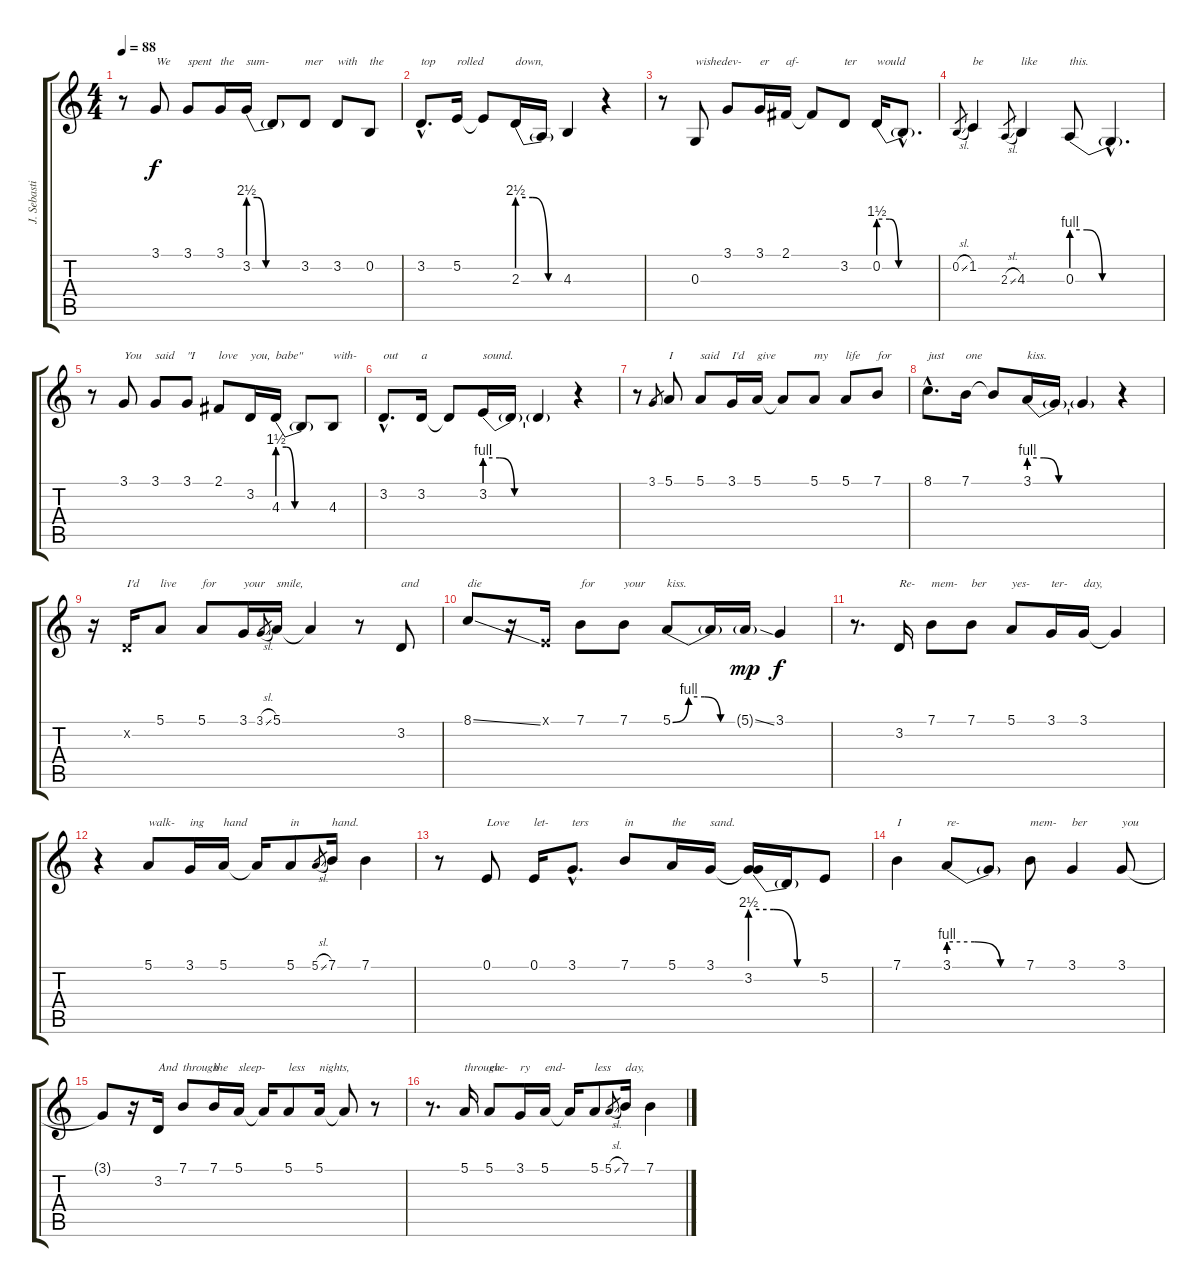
\track ("J. Sebastian Bach - Vocals" "J. Sebasti") {instrument lead2sawtooth}
\staff {score tabs}
\tuning (E4 B3 G3 D3 A2 E2) {hide}
\ts (4 4)
\tempo 88
\clef g2
\ks c
r.8{dy f} 3.1.8{txt "We"} 3.1.8{txt "spent"} 3.1.16{txt "the"} 3.2{be (custom 0 10 10 10 20 0 40 0 60 0)}.16{txt "sum-"} 3.2{t}.8 3.2.8{txt "mer"} 3.2.8{txt "with"} 0.2.8{txt "the"} |
3.2{hac}.8{d txt "top"} 5.2.16{txt "rolled"} 5.2{t}.8 2.3{be (custom 0 10 20 10 40 0 60 0)}.16{txt "down,"} 2.3{t}.16 4.3.4 r.4 |
r.8 0.3.8{txt "wished"} 3.1.8{txt "ev-"} 3.1.16{txt "er"} 2.1.16{txt "af-"} 2.1{t}.8 3.2.8{txt "ter"} 0.2{be (custom 0 6 11 6 20 0 40 0 60 0)}.16{txt "would"} 0.2{hac t}.8{d} |
0.2{sl}.8{gr} 1.2.4{txt "be"} 2.3{sl}.8{gr} 4.3.4{txt "like"} 0.3{be (custom 0 4 10 4 20 0 40 0 60 0)}.8{txt "this."} 0.3{hac t}.4{d} |
r.8 3.1.8{txt "You"} 3.1.8{txt "said"} 3.1.8{txt "\"I"} 2.1.8{txt "love"} 3.2.16{txt "you,"} 4.3{be (custom 0 6 10 6 20 0 40 0 60 0)}.16{txt "babe\""} 4.3{t}.8 4.3.8{txt "with-"} |
3.2{hac}.8{d txt "out"} 3.2.16{txt "a"} 3.2{t}.8 3.2{be (custom 0 4 10 4 20 0 40 0 60 0)}.16{txt "sound."} 3.2{t}.16 3.2{t}.4 r.4 |
r.8 3.1.8{gr} 5.1.8{txt "I"} 5.1.8{txt "said"} 3.1.16{txt "I'd"} 5.1.16{txt "give"} 5.1{t}.8 5.1.8{txt "my"} 5.1.8{txt "life"} 7.1.8{txt "for"} |
8.1{hac}.8{d txt "just"} 7.1.16{txt "one"} 7.1{t}.8 3.1{be (custom 0 4 10 4 20 0 40 0 60 0)}.16{txt "kiss."} 3.1{t}.16 3.1{t}.4 r.4 |
r.16 3.2{x}.16{txt "I'd"} 5.1.8{txt "live"} 5.1.8{txt "for"} 3.1.16{txt "your"} 3.1{sl}.8{gr} 5.1.16{txt "smile,"} 5.1{t}.4 r.8 3.2.8{txt "and"} |
8.1{ss}.8{txt "die"} r.16 0.1{x}.16 7.1.8{txt "for"} 7.1.8{txt "your"} 5.1{be (custom 0 0 15 4 30 4 45 0 60 0)}.8{txt "kiss."} 5.1{t}.16 5.1{ss g}.16{dy mp} 3.1.4{dy f} |
r.8{d} 3.2.16{txt "Re-"} 7.1.8{txt "mem-"} 7.1.8{txt "ber"} 5.1.8{txt "yes-"} 3.1.16{txt "ter-"} 3.1.16{txt "day,"} 3.1{t}.4 |
r.4 5.1.8{txt "walk-"} 3.1.16{txt "ing"} 5.1.16{txt "hand"} 5.1{t}.16 5.1.8{txt "in"} 5.1{sl}.8{gr} 7.1.16{txt "hand."} 7.1.4 |
r.8 0.1.8{txt "Love"} 0.1.16{txt "let-"} 3.1{hac}.8{d txt "ters"} 7.1.8{txt "in"} 5.1.16{txt "the"} 3.1.16{txt "sand."} (3.1{t} 3.2{be (custom 0 10 20 10 40 0 60 0)}).16 3.2{t}.16 5.2.8 |
7.1.4{txt "I"} 3.1{be (custom 0 4 20 4 40 0 60 0)}.8{txt "re-"} 3.1{t}.8 7.1.8{txt "mem-"} 3.1.4{txt "ber"} 3.1.8{txt "you"} |
3.1{t}.8 r.16 3.2.16{txt "And"} 7.1.8{txt "through"} 7.1.16{txt "the"} 5.1.16{txt "sleep-"} 5.1{t}.16 5.1.8{txt "less"} 5.1.16{txt "nights,"} 5.1{t}.8 r.8 |
r.8{d} 5.1.16{txt "through"} 5.1.8{txt "eve-"} 3.1.16{txt "ry"} 5.1.16{txt "end-"} 5.1{t}.16 5.1.8{txt "less"} 5.1{sl}.8{gr} 7.1.16{txt "day,"} 7.1.4
